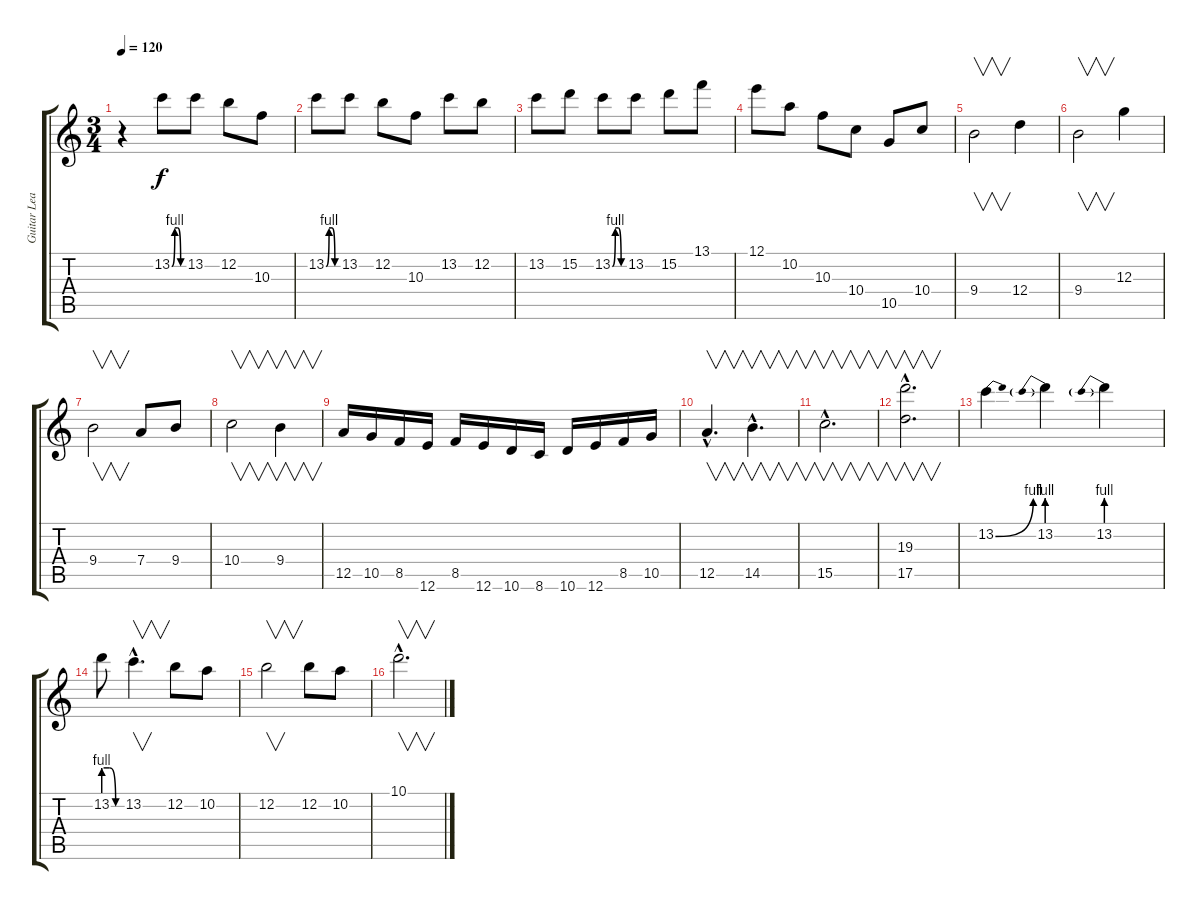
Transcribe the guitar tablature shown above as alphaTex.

\track ("Guitar Lead" "Guitar Lea") {instrument distortionguitar}
\staff {score tabs}
\tuning (E4 B3 G3 D3 A2 E2) {hide}
\ts (3 4)
\tempo 120
\clef g2
\ks c
r.4{dy f} 13.2{be (custom 0 0 15 4 30 4 45 0 60 0)}.8 13.2.8 12.2.8 10.3.8 |
13.2{be (custom 0 0 15 4 30 4 45 0 60 0)}.8 13.2.8 12.2.8 10.3.8 13.2.8 12.2.8 |
13.2.8 15.2.8 13.2{be (custom 0 0 15 4 30 4 45 0 60 0)}.8 13.2.8 15.2.8 13.1.8 |
12.1.8 10.2.8 10.3.8 10.4.8 10.5.8 10.4.8 |
9.4.2{v} 12.4.4 |
9.4.2{v} 12.3.4 |
9.4.2{v} 7.4.8 9.4.8 |
10.4.2{v} 9.4.4{v} |
12.5.16 10.5.16 8.5.16 12.6.16 8.5.16 12.6.16 10.6.16 8.6.16 10.6.16 12.6.16 8.5.16 10.5.16 |
12.5{hac}.4{v d} 14.5{hac}.4{v d} |
15.5{hac}.2{v d} |
(19.3{hac} 17.5{hac}).2{v d} |
13.2{be (bend 0 0 60 4)}.4 13.2{be (prebend 0 4 60 4)}.4 13.2{be (prebend 0 4 60 4)}.4 |
13.2{be (custom 0 4 20 4 40 0 60 0)}.8 13.2{hac}.4{v d} 12.2.8 10.2.8 |
12.2.2{v} 12.2.8 10.2.8 |
10.1{hac}.2{v d}
